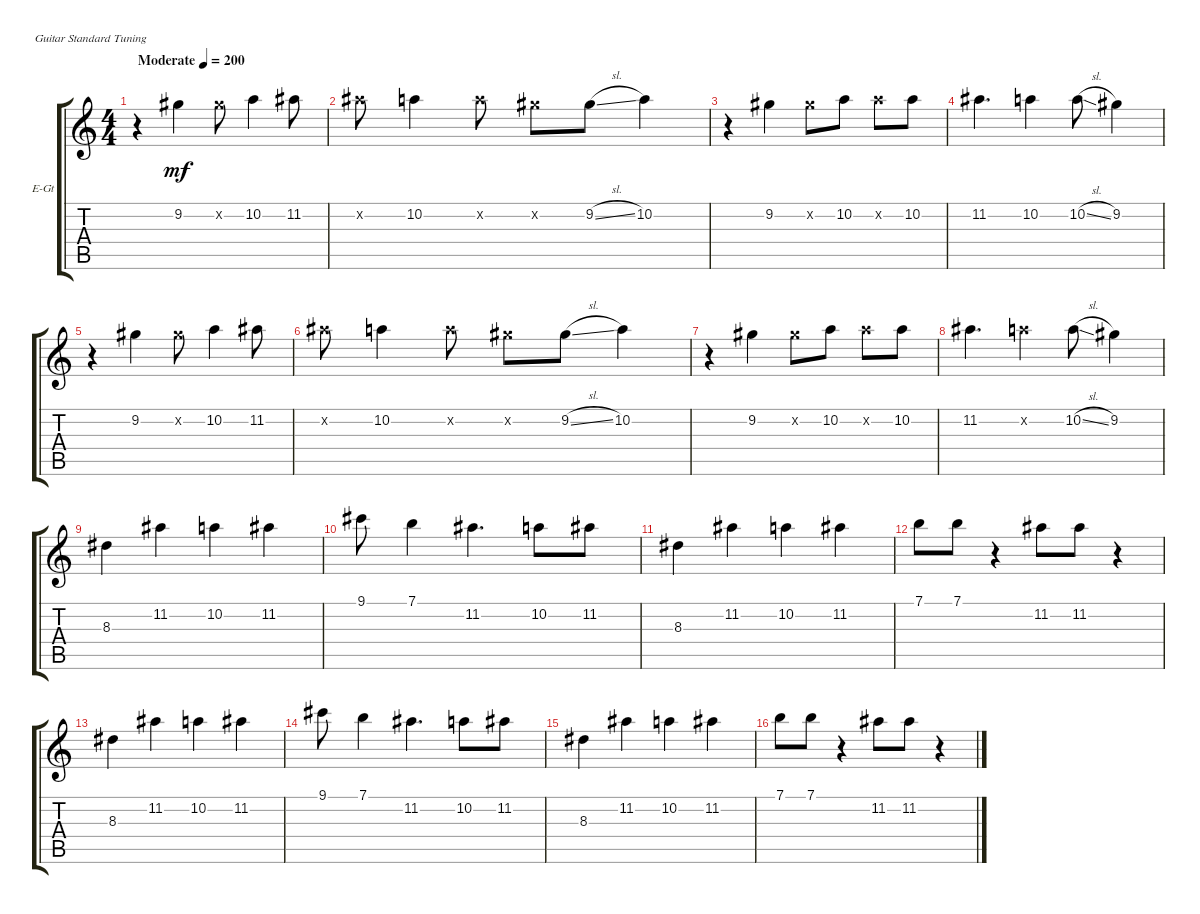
\bracketExtendMode groupsimilarinstruments
\firstSystemTrackNameOrientation horizontal
\otherSystemsTrackNameOrientation horizontal
\track ("Electric Guitar" "E-Gt") {instrument distortionguitar}
\staff {score tabs}
\tuning (E4 B3 G3 D3 A2 E2)
\ts (4 4)
\beaming (8 2 2 2 2)
\tempo (200 "Moderate")
\clef g2
\scale
0.485477
\ks c
r.4{dy mf instrument distortionguitar} 9.2.4 9.2{x}.8 10.2.4 11.2.8 |
\scale
0.257261 11.2{x}.8 10.2.4 10.2{x}.8 9.2{x}.8 9.2{sl}.8 10.2.4 |
\scale
0.257261 r.4 9.2.4 9.2{x}.8 10.2.8 10.2{x}.8 10.2.8 |
\scale
0.333333 11.2.4{d} 10.2.4 10.2{sl}.8 9.2.4 |
\scale
0.333333 r.4 9.2.4 9.2{x}.8 10.2.4 11.2.8 |
\scale
0.333333 11.2{x}.8 10.2.4 10.2{x}.8 9.2{x}.8 9.2{sl}.8 10.2.4 |
\scale
0.333333 r.4 9.2.4 9.2{x}.8 10.2.8 10.2{x}.8 10.2.8 |
\scale
0.333333 11.2.4{d} 10.2{x}.4 10.2{sl}.8 9.2.4 |
\scale
0.333333 8.3.4 11.2.4 10.2.4 11.2.4 |
\scale
0.333333 9.1.8 7.1.4 11.2.4{d} 10.2.8 11.2.8 |
\scale
0.333333 8.3.4 11.2.4 10.2.4 11.2.4 |
\scale
0.333333 7.1.8 7.1.8 r.4 11.2.8 11.2.8 r.4 |
\scale
0.333333 8.3.4 11.2.4 10.2.4 11.2.4 |
\scale
0.333333 9.1.8 7.1.4 11.2.4{d} 10.2.8 11.2.8 |
\scale
0.333333 8.3.4 11.2.4 10.2.4 11.2.4 |
\scale
0.333333 7.1.8 7.1.8 r.4 11.2.8 11.2.8 r.4
